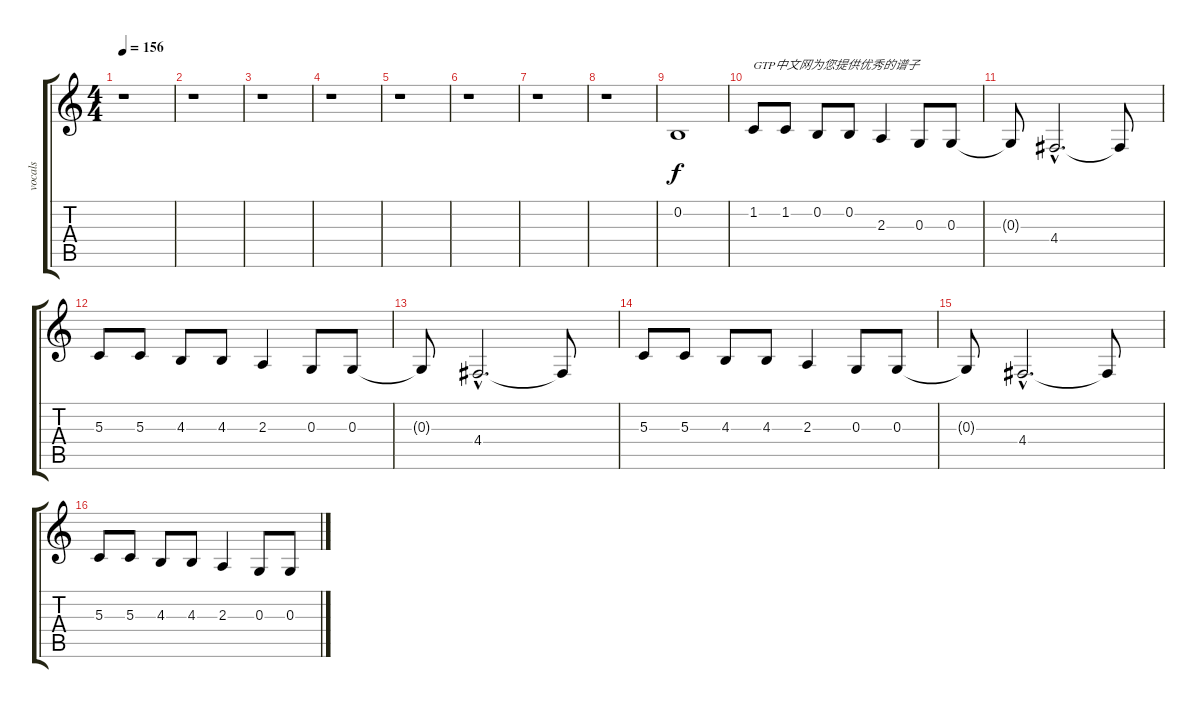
\track ("vocals" "vocals") {instrument panflute}
\staff {score tabs}
\tuning (E4 B3 G3 D3 A2 E2) {hide}
\ts (4 4)
\tempo 156
\clef g2
\ks c
r.1{dy f instrument panflute} |
r.1 |
r.1 |
r.1 |
r.1 |
r.1 |
r.1 |
r.1 |
0.2.1 |
1.2.8{txt "GTP中文网为您提供优秀的谱子"} 1.2.8 0.2.8 0.2.8 2.3.4 0.3.8 0.3.8 |
0.3{t}.8 4.4{hac}.2{d} 4.4{t}.8 |
5.3.8 5.3.8 4.3.8 4.3.8 2.3.4 0.3.8 0.3.8 |
0.3{t}.8 4.4{hac}.2{d} 4.4{t}.8 |
5.3.8 5.3.8 4.3.8 4.3.8 2.3.4 0.3.8 0.3.8 |
0.3{t}.8 4.4{hac}.2{d} 4.4{t}.8 |
5.3.8 5.3.8 4.3.8 4.3.8 2.3.4 0.3.8 0.3.8
